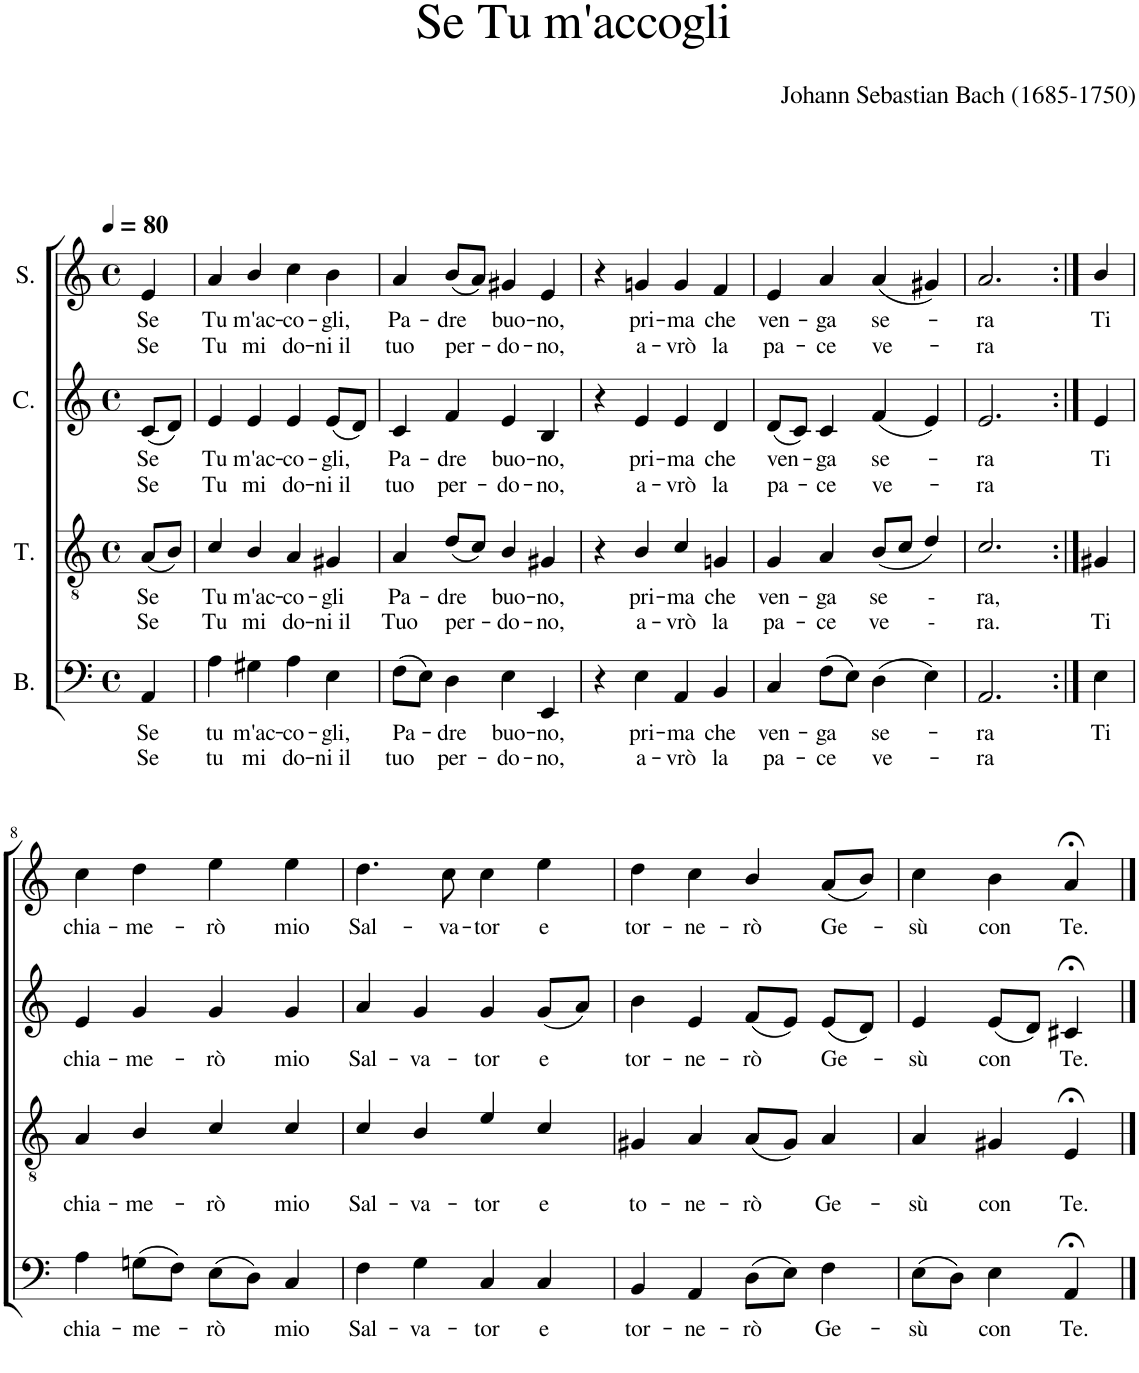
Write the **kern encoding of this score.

**kern	**text	**text	**kern	**text	**text	**kern	**text	**text	**kern	**text	**text
*part4	*part4	*part4	*part3	*part3	*part3	*part2	*part2	*part2	*part1	*part1	*part1
*staff4	*staff4	*staff4	*staff3	*staff3	*staff3	*staff2	*staff2	*staff2	*staff1	*staff1	*staff1
*I"B.	*	*	*I"T.	*	*	*I"C.	*	*	*I"S.	*	*
*clefF4	*	*	*clefGv2	*	*	*clefG2	*	*	*clefG2	*	*
*k[]	*	*	*k[]	*	*	*k[]	*	*	*k[]	*	*
*M4/4	*	*	*M4/4	*	*	*M4/4	*	*	*M4/4	*	*
*met(c)	*	*	*met(c)	*	*	*met(c)	*	*	*met(c)	*	*
*MM80	*	*	*MM80	*	*	*MM80	*	*	*MM80	*	*
=1	=1	=1	=1	=1	=1	=1	=1	=1	=1	=1	=1
!	!LO:LY:b	!LO:LY:b	!	!LO:LY:b	!LO:LY:b	!	!LO:LY:b	!LO:LY:b	!	!LO:LY:b	!LO:LY:b
4AA/	Se	Se	(8A/L	Se	Se	(8c/L	Se	Se	4e/	Se	Se
.	.	.	8B/J)	.	.	8d/J)	.	.	.	.	.
=2	=2	=2	=2	=2	=2	=2	=2	=2	=2	=2	=2
!	!LO:LY:b	!LO:LY:b	!	!LO:LY:b	!LO:LY:b	!	!LO:LY:b	!LO:LY:b	!	!LO:LY:b	!LO:LY:b
4A\	tu	tu	4c/	Tu	Tu	4e/	Tu	Tu	4a/	Tu	Tu
!	!LO:LY:b	!LO:LY:b	!	!LO:LY:b	!LO:LY:b	!	!LO:LY:b	!LO:LY:b	!	!LO:LY:b	!LO:LY:b
4G#X\	m'ac-	mi	4B/	m'ac-	mi	4e/	m'ac-	mi	4b/	m'ac-	mi
!	!LO:LY:b	!LO:LY:b	!	!LO:LY:b	!LO:LY:b	!	!LO:LY:b	!LO:LY:b	!	!LO:LY:b	!LO:LY:b
4A\	-co-	do-	4A/	-co-	do-	4e/	-co-	do-	4cc\	-co-	do-
!	!LO:LY:b	!LO:LY:b	!	!LO:LY:b	!LO:LY:b	!	!LO:LY:b	!LO:LY:b	!	!LO:LY:b	!LO:LY:b
4E\	-gli,	-ni il	4G#X/	-gli	-ni il	(8e/L	-gli,	-ni il	4b\	-gli,	-ni il
.	.	.	.	.	.	8d/J)	.	.	.	.	.
=3	=3	=3	=3	=3	=3	=3	=3	=3	=3	=3	=3
!	!LO:LY:b	!LO:LY:b	!	!LO:LY:b	!LO:LY:b	!	!LO:LY:b	!LO:LY:b	!	!LO:LY:b	!LO:LY:b
(8F\L	Pa-	tuo	4A/	Pa-	Tuo	4c/	Pa-	tuo	4a/	Pa-	tuo
8E\J)	.	.	.	.	.	.	.	.	.	.	.
!	!LO:LY:b	!LO:LY:b	!	!LO:LY:b	!LO:LY:b	!	!LO:LY:b	!LO:LY:b	!	!LO:LY:b	!LO:LY:b
4D\	-dre	per-	(8d/L	-dre	per-	4f/	-dre	per-	(8b/L	-dre	per-
.	.	.	8c/J)	.	.	.	.	.	8a/J)	.	.
!	!LO:LY:b	!LO:LY:b	!	!LO:LY:b	!LO:LY:b	!	!LO:LY:b	!LO:LY:b	!	!LO:LY:b	!LO:LY:b
4E\	buo-	-do-	4B/	buo-	-do-	4e/	buo-	-do-	4g#X/	buo-	-do-
!	!LO:LY:b	!LO:LY:b	!	!LO:LY:b	!LO:LY:b	!	!LO:LY:b	!LO:LY:b	!	!LO:LY:b	!LO:LY:b
4EE/	-no,	-no,	4G#X/	-no,	-no,	4B/	-no,	-no,	4e/	-no,	-no,
=4	=4	=4	=4	=4	=4	=4	=4	=4	=4	=4	=4
4r	.	.	4r	.	.	4r	.	.	4r	.	.
!	!LO:LY:b	!LO:LY:b	!	!LO:LY:b	!LO:LY:b	!	!LO:LY:b	!LO:LY:b	!	!LO:LY:b	!LO:LY:b
4E\	pri-	a-	4B/	pri-	a-	4e/	pri-	a-	4gn/	pri-	a-
!	!LO:LY:b	!LO:LY:b	!	!LO:LY:b	!LO:LY:b	!	!LO:LY:b	!LO:LY:b	!	!LO:LY:b	!LO:LY:b
4AA/	-ma	-vrò	4c/	-ma	-vrò	4e/	-ma	-vrò	4g/	-ma	-vrò
!	!LO:LY:b	!LO:LY:b	!	!LO:LY:b	!LO:LY:b	!	!LO:LY:b	!LO:LY:b	!	!LO:LY:b	!LO:LY:b
4BB/	che	la	4Gn/	che	la	4d/	che	la	4f/	che	la
=5	=5	=5	=5	=5	=5	=5	=5	=5	=5	=5	=5
!	!LO:LY:b	!LO:LY:b	!	!LO:LY:b	!LO:LY:b	!	!LO:LY:b	!LO:LY:b	!	!LO:LY:b	!LO:LY:b
4C/	ven-	pa-	4G/	ven-	pa-	(8d/L	ven-	pa-	4e/	ven-	pa-
.	.	.	.	.	.	8c/J)	.	.	.	.	.
!	!LO:LY:b	!LO:LY:b	!	!LO:LY:b	!LO:LY:b	!	!LO:LY:b	!LO:LY:b	!	!LO:LY:b	!LO:LY:b
(8F\L	-ga	-ce	4A/	-ga	-ce	4c/	-ga	-ce	4a/	-ga	-ce
8E\J)	.	.	.	.	.	.	.	.	.	.	.
!	!LO:LY:b	!LO:LY:b	!	!LO:LY:b	!LO:LY:b	!	!LO:LY:b	!LO:LY:b	!	!LO:LY:b	!LO:LY:b
(4D\	se-	ve-	(8B/L	se	ve	(4f/	se-	ve-	(4a/	se-	ve-
.	.	.	8c/J	.	.	.	.	.	.	.	.
!	!	!	!	!LO:LY:b	!LO:LY:b	!	!	!	!	!	!
4E\)	.	.	4d/)	-	-	4e/)	.	.	4g#X/)	.	.
=6	=6	=6	=6	=6	=6	=6	=6	=6	=6	=6	=6
!	!LO:LY:b	!LO:LY:b	!	!LO:LY:b	!LO:LY:b	!	!LO:LY:b	!LO:LY:b	!	!LO:LY:b	!LO:LY:b
2.AA/	-ra	-ra	2.c/	ra,	ra.	2.e/	-ra	-ra	2.a/	-ra	-ra
=7:|!	=7:|!	=7:|!	=7:|!	=7:|!	=7:|!	=7:|!	=7:|!	=7:|!	=7:|!	=7:|!	=7:|!
!	!LO:LY:b	!	!	!	!LO:LY:b	!	!LO:LY:b	!	!	!LO:LY:b	!
4E\	Ti	.	4G#X/	.	Ti	4e/	Ti	.	4b/	Ti	.
!!LO:LB:g=z
=8	=8	=8	=8	=8	=8	=8	=8	=8	=8	=8	=8
!	!LO:LY:b	!	!	!	!LO:LY:b	!	!LO:LY:b	!	!	!LO:LY:b	!
4A\	chia-	.	4A/	.	chia-	4e/	chia-	.	4cc\	chia-	.
!	!LO:LY:b	!	!	!	!LO:LY:b	!	!LO:LY:b	!	!	!LO:LY:b	!
(8Gn\L	-me-	.	4B/	.	-me-	4g/	-me-	.	4dd\	-me-	.
8F\J)	.	.	.	.	.	.	.	.	.	.	.
!	!LO:LY:b	!	!	!	!LO:LY:b	!	!LO:LY:b	!	!	!LO:LY:b	!
(8E\L	-rò	.	4c/	.	-rò	4g/	-rò	.	4ee\	-rò	.
8D\J)	.	.	.	.	.	.	.	.	.	.	.
!	!LO:LY:b	!	!	!	!LO:LY:b	!	!LO:LY:b	!	!	!LO:LY:b	!
4C/	mio	.	4c/	.	mio	4g/	mio	.	4ee\	mio	.
=9	=9	=9	=9	=9	=9	=9	=9	=9	=9	=9	=9
!	!LO:LY:b	!	!	!	!LO:LY:b	!	!LO:LY:b	!	!	!LO:LY:b	!
4F\	Sal-	.	4c/	.	Sal-	4a/	Sal-	.	4.dd\	Sal-	.
!	!LO:LY:b	!	!	!	!LO:LY:b	!	!LO:LY:b	!	!	!	!
4G\	-va-	.	4B/	.	-va-	4g/	-va-	.	.	.	.
!	!	!	!	!	!	!	!	!	!	!LO:LY:b	!
.	.	.	.	.	.	.	.	.	8cc\	-va-	.
!	!LO:LY:b	!	!	!	!LO:LY:b	!	!LO:LY:b	!	!	!LO:LY:b	!
4C/	-tor	.	4e/	.	-tor	4g/	-tor	.	4cc\	-tor	.
!	!LO:LY:b	!	!	!	!LO:LY:b	!	!LO:LY:b	!	!	!LO:LY:b	!
4C/	e	.	4c/	.	e	(8g/L	e	.	4ee\	e	.
.	.	.	.	.	.	8a/J)	.	.	.	.	.
=10	=10	=10	=10	=10	=10	=10	=10	=10	=10	=10	=10
!	!LO:LY:b	!	!	!	!LO:LY:b	!	!LO:LY:b	!	!	!LO:LY:b	!
4BB/	tor-	.	4G#X/	.	to-	4b\	tor-	.	4dd\	tor-	.
!	!LO:LY:b	!	!	!	!LO:LY:b	!	!LO:LY:b	!	!	!LO:LY:b	!
4AA/	-ne-	.	4A/	.	-ne-	4e/	-ne-	.	4cc\	-ne-	.
!	!LO:LY:b	!	!	!	!LO:LY:b	!	!LO:LY:b	!	!	!LO:LY:b	!
(8D\L	-rò	.	(8A/L	.	-rò	(8f/L	-rò	.	4b/	-rò	.
8E\J)	.	.	8G#/J)	.	.	8e/J)	.	.	.	.	.
!	!LO:LY:b	!	!	!	!LO:LY:b	!	!LO:LY:b	!	!	!LO:LY:b	!
4F\	Ge-	.	4A/	.	Ge-	(8e/L	Ge-	.	(8a/L	Ge-	.
.	.	.	.	.	.	8d/J)	.	.	8b/J)	.	.
=11	=11	=11	=11	=11	=11	=11	=11	=11	=11	=11	=11
!	!LO:LY:b	!	!	!	!LO:LY:b	!	!LO:LY:b	!	!	!LO:LY:b	!
(8E\L	-sù	.	4A/	.	-sù	4e/	-sù	.	4cc\	-sù	.
8D\J)	.	.	.	.	.	.	.	.	.	.	.
!	!LO:LY:b	!	!	!	!LO:LY:b	!	!LO:LY:b	!	!	!LO:LY:b	!
4E\	con	.	4G#X/	.	con	(8e/L	con	.	4b\	con	.
.	.	.	.	.	.	8d/J)	.	.	.	.	.
!	!LO:LY:b	!	!	!	!LO:LY:b	!	!LO:LY:b	!	!	!LO:LY:b	!
4AA;</	Te.	.	4E;</	.	Te.	4c#X;</	Te.	.	4a;</	Te.	.
==	==	==	==	==	==	==	==	==	==	==	==
*-	*-	*-	*-	*-	*-	*-	*-	*-	*-	*-	*-
